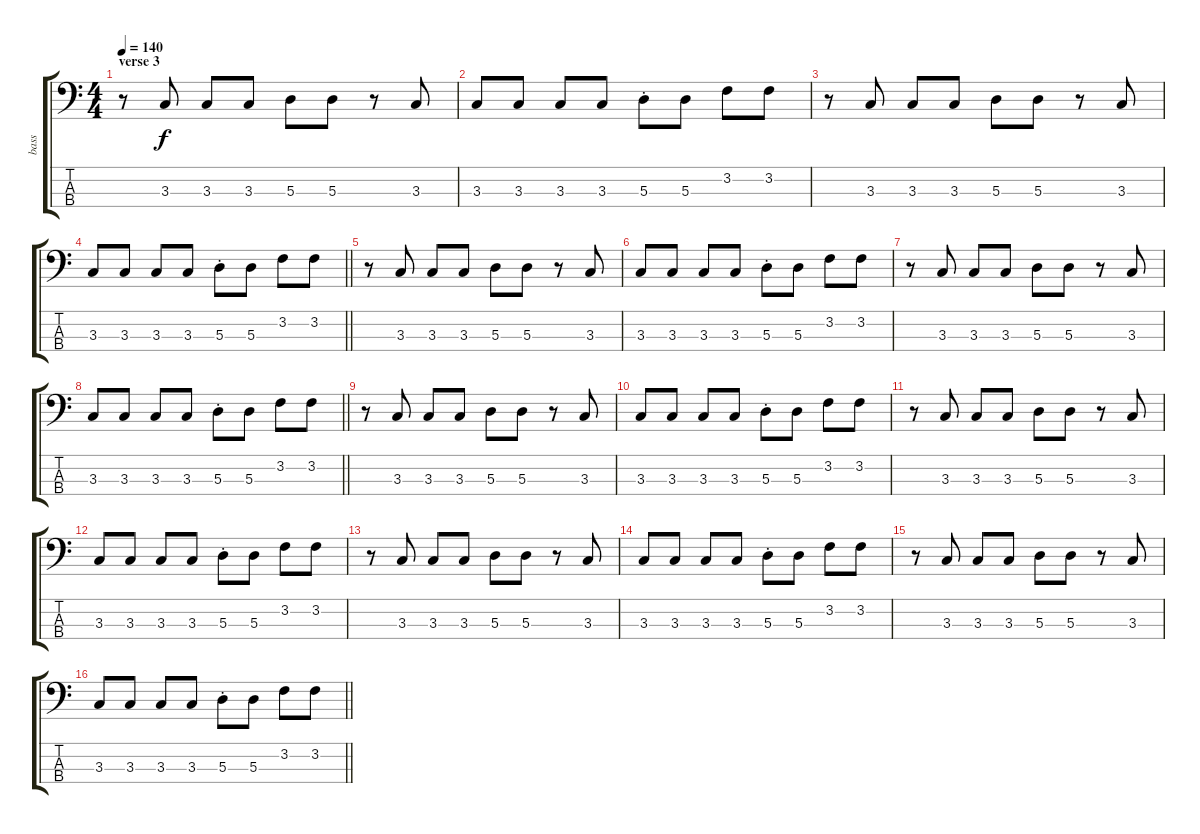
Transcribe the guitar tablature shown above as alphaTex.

\track ("bass " "bass ") {instrument electricguitarjazz}
\staff {score tabs}
\tuning (G2 D2 A1 E1) {hide}
\ts (4 4)
\section ("" "verse 3")
\tempo 140
\clef f4
\ks c
r.8{dy f} 3.3.8 3.3.8 3.3.8 5.3.8 5.3.8 r.8 3.3.8 |
3.3.8 3.3.8 3.3.8 3.3.8 5.3{st}.8 5.3.8 3.2.8 3.2.8 |
r.8 3.3.8 3.3.8 3.3.8 5.3.8 5.3.8 r.8 3.3.8 |
\barLineRight lightlight
3.3.8 3.3.8 3.3.8 3.3.8 5.3{st}.8 5.3.8 3.2.8 3.2.8 |
r.8 3.3.8 3.3.8 3.3.8 5.3.8 5.3.8 r.8 3.3.8 |
3.3.8 3.3.8 3.3.8 3.3.8 5.3{st}.8 5.3.8 3.2.8 3.2.8 |
r.8 3.3.8 3.3.8 3.3.8 5.3.8 5.3.8 r.8 3.3.8 |
\barLineRight lightlight
3.3.8 3.3.8 3.3.8 3.3.8 5.3{st}.8 5.3.8 3.2.8 3.2.8 |
r.8 3.3.8 3.3.8 3.3.8 5.3.8 5.3.8 r.8 3.3.8 |
3.3.8 3.3.8 3.3.8 3.3.8 5.3{st}.8 5.3.8 3.2.8 3.2.8 |
r.8 3.3.8 3.3.8 3.3.8 5.3.8 5.3.8 r.8 3.3.8 |
3.3.8 3.3.8 3.3.8 3.3.8 5.3{st}.8 5.3.8 3.2.8 3.2.8 |
r.8 3.3.8 3.3.8 3.3.8 5.3.8 5.3.8 r.8 3.3.8 |
3.3.8 3.3.8 3.3.8 3.3.8 5.3{st}.8 5.3.8 3.2.8 3.2.8 |
r.8 3.3.8 3.3.8 3.3.8 5.3.8 5.3.8 r.8 3.3.8 |
\barLineRight lightlight
3.3.8 3.3.8 3.3.8 3.3.8 5.3{st}.8 5.3.8 3.2.8 3.2.8
